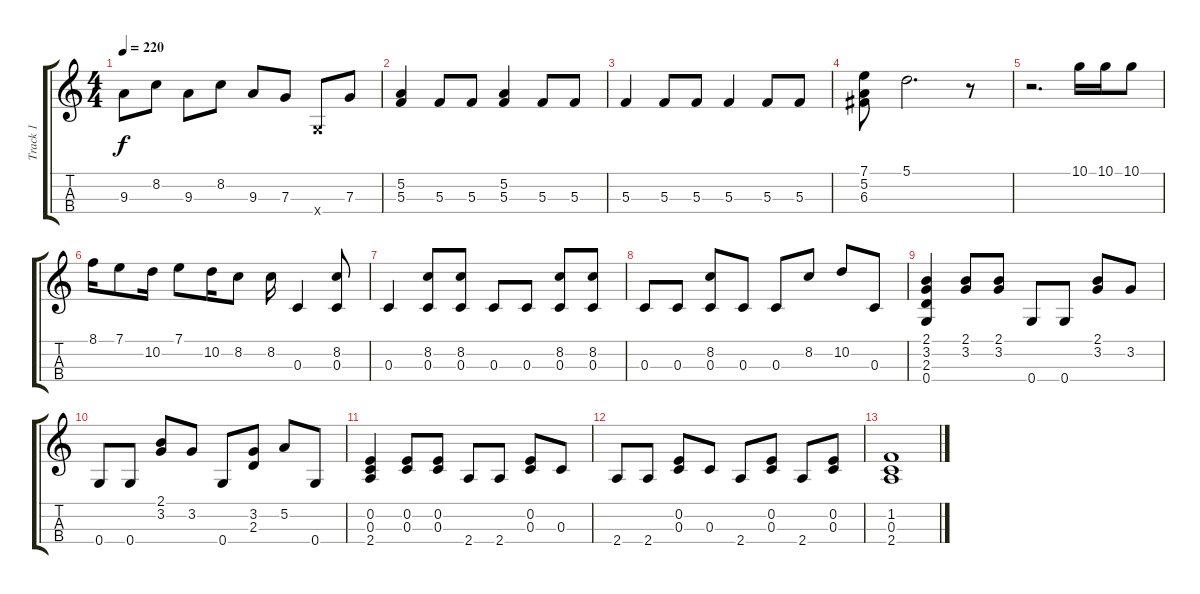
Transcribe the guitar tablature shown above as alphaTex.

\track ("Track 1" "Track 1") {instrument acousticguitarsteel}
\staff {score tabs}
\tuning (A3 E3 C3 G2) {hide}
\ts (4 4)
\tempo 220
\clef g2
\ks c
9.3.8{dy f} 8.2.8 9.3.8 8.2.8 9.3.8 7.3.8 0.4{x}.8 7.3.8 |
(5.2 5.3).4 5.3.8 5.3.8 (5.2 5.3).4 5.3.8 5.3.8 |
5.3.4 5.3.8 5.3.8 5.3.4 5.3.8 5.3.8 |
(7.1 5.2 6.3).8 5.1.2{d} r.8 |
r.2{d} 10.1.16 10.1.16 10.1.8 |
8.1.16 7.1.8 10.2.16 7.1.8 10.2.16 8.2.8 8.2.16 0.3.4 (8.2 0.3).8 |
0.3.4 (8.2 0.3).8 (8.2 0.3).8 0.3.8 0.3.8 (8.2 0.3).8 (8.2 0.3).8 |
0.3.8 0.3.8 (8.2 0.3).8 0.3.8 0.3.8 8.2.8 10.2.8 0.3.8 |
(2.1 3.2 2.3 0.4).4 (2.1 3.2).8 (2.1 3.2).8 0.4.8 0.4.8 (2.1 3.2).8 3.2.8 |
0.4.8 0.4.8 (2.1 3.2).8 3.2.8 0.4.8 (3.2 2.3).8 5.2.8 0.4.8 |
(0.2 0.3 2.4).4 (0.2 0.3).8 (0.2 0.3).8 2.4.8 2.4.8 (0.2 0.3).8 0.3.8 |
2.4.8 2.4.8 (0.2 0.3).8 0.3.8 2.4.8 (0.2 0.3).8 2.4.8 (0.2 0.3).8 |
(1.2 0.3 2.4).1
